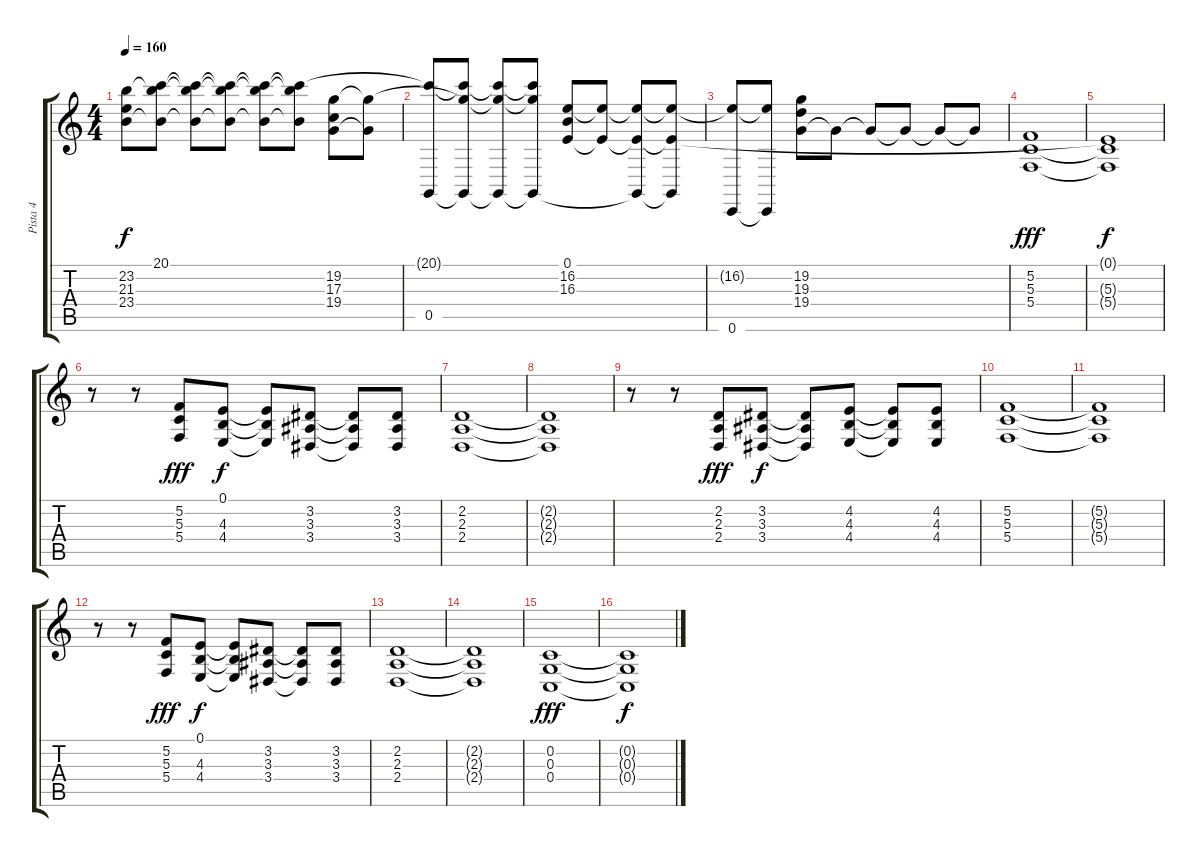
\track ("Pista 4" "Pista 4") {instrument synthstrings1}
\staff {score tabs}
\tuning (E4 C4 G3 C3 G2 C2) {hide}
\ts (4 4)
\tempo 160
\clef g2
\ks c
(23.2 21.3 23.4).8{dy f} (20.1{t} 23.2{t} 23.4{t}).8 (20.1{t} 23.2{t} 23.4{t}).8 (20.1{t} 23.2{t} 23.4{t}).8 (20.1{t} 23.2{t} 23.4{t}).8 (20.1{t} 23.2{t} 23.4{t}).8 (19.2 17.3 19.4).8 (19.2{t} 19.4{t}).8 |
(20.1{t} 0.5{t}).8 (20.1{t} 19.2{t} 0.5{t}).8 (20.1{t} 19.2{t} 0.5{t}).8 (20.1{t} 19.2{t} 0.5{t}).8 (0.1 16.2 16.3).8 (0.1{t} 16.2{t}).8 (0.1{t} 16.2{t} 0.5{t}).8 (0.1{t} 16.2{t} 0.5{t}).8 |
(16.2{t} 0.6{t}).8 (16.2{t} 0.6{t}).8 (19.2 19.3 19.4).8 19.4{t}.8 19.4{t}.8 19.4{t}.8 19.4{t}.8 19.4{t}.8 |
(5.2 5.3 5.4).1{dy fff} |
(0.1{t} 5.3{t} 5.4{t}).1{dy f} |
r.8 r.8 (5.2 5.3 5.4).8{dy fff} (0.1 4.3 4.4).8{dy f} (0.1{t} 4.3{t} 4.4{t}).8 (3.2 3.3 3.4).8 (3.2{t} 3.3{t} 3.4{t}).8 (3.2 3.3 3.4).8 |
(2.2 2.3 2.4).1 |
(2.2{t} 2.3{t} 2.4{t}).1 |
r.8 r.8 (2.2 2.3 2.4).8{dy fff} (3.2 3.3 3.4).8{dy f} (3.2{t} 3.3{t} 3.4{t}).8 (4.2 4.3 4.4).8 (4.2{t} 4.3{t} 4.4{t}).8 (4.2 4.3 4.4).8 |
(5.2 5.3 5.4).1 |
(5.2{t} 5.3{t} 5.4{t}).1 |
r.8 r.8 (5.2 5.3 5.4).8{dy fff} (0.1 4.3 4.4).8{dy f} (0.1{t} 4.3{t} 4.4{t}).8 (3.2 3.3 3.4).8 (3.2{t} 3.3{t} 3.4{t}).8 (3.2 3.3 3.4).8 |
(2.2 2.3 2.4).1 |
(2.2{t} 2.3{t} 2.4{t}).1 |
(0.2 0.3 0.4).1{dy fff} |
(0.2{t} 0.3{t} 0.4{t}).1{dy f}
